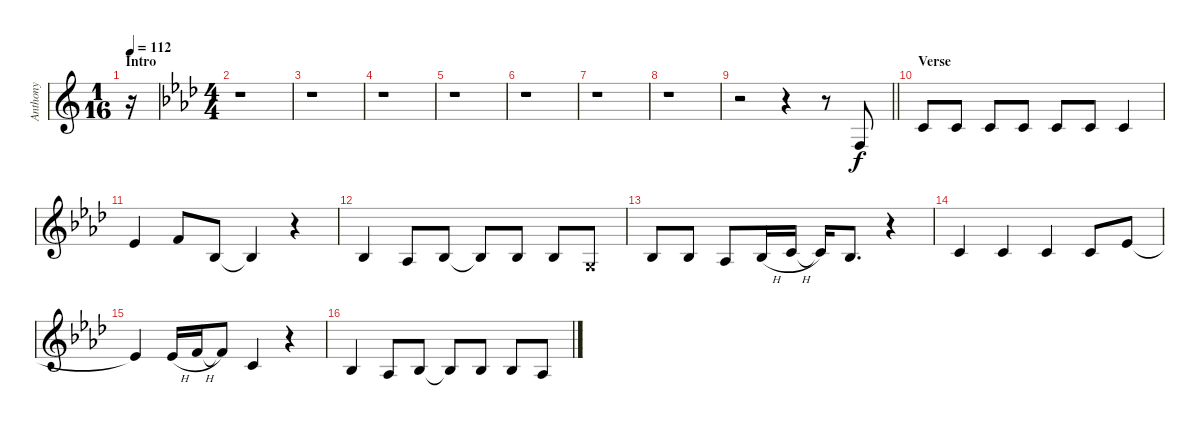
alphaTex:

\track ("Anthony" "Anthony") {instrument synthvoice}
\staff {score}
\tuning (E4 B3 G3 D3 A2 E2) {hide}
\ts (1 16)
\section ("" "Intro")
\tempo 112
\clef g2
\ks c
r.16{dy f instrument synthvoice} |
\ts (4 4)
\ks ab
r.1 |
r.1 |
r.1 |
r.1 |
r.1 |
r.1 |
r.1 |
\barLineRight lightlight
r.2 r.4 r.8 3.4.8 |
\section ("" "Verse")
1.2.8 1.2.8 1.2.8 1.2.8 1.2.8 1.2.8 1.2.4 |
4.2.4 1.1.8 3.3.8 3.3{t}.4 r.4 |
3.3.4 1.3.8 3.3.8 3.3{t}.8 3.3.8 3.3.8 0.3{x}.8 |
3.3.8 3.3.8 1.3.8 3.3{h}.16 5.3{h}.16 5.3{t}.16 3.3.8{d} r.4 |
1.2.4 1.2.4 1.2.4 1.2.8 4.2.8 |
4.2{t}.4 4.2{h}.16 6.2{h}.16 6.2{t}.8 1.2.4 r.4 |
3.3.4 1.3.8 3.3.8 3.3{t}.8 3.3.8 3.3.8 1.3.8
